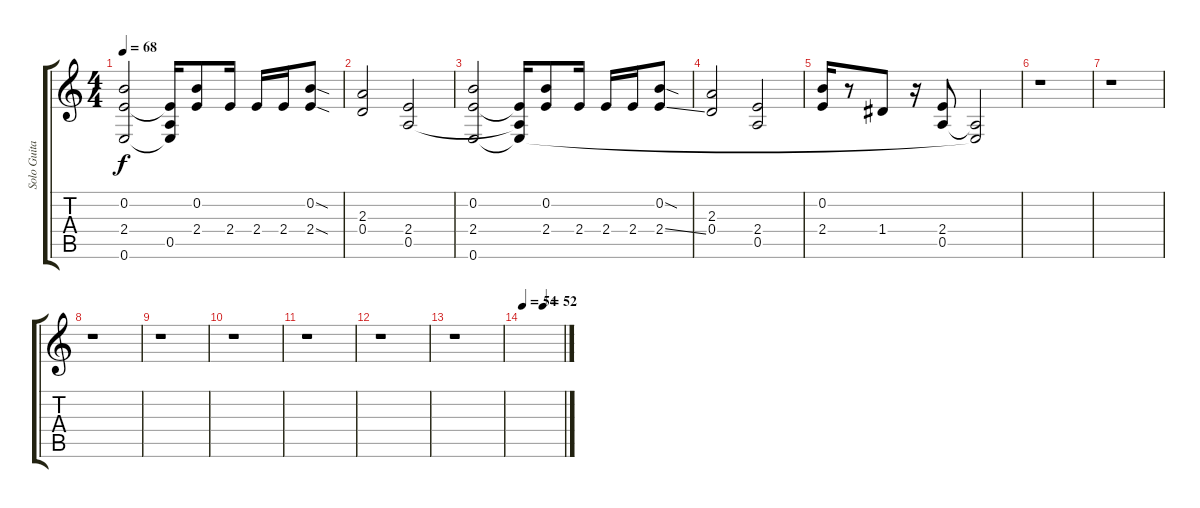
\track ("Solo Guitar 2" "Solo Guita") {instrument distortionguitar}
\staff {score tabs}
\tuning (E4 B3 G3 D3 A2 E2) {hide}
\ts (4 4)
\tempo 68
\clef g2
\ks c
(0.2 2.4 0.6).2{dy f} (2.4{t} 0.5{t} 0.6{t}).16 (0.2 2.4).8 2.4.16 2.4.16 2.4.16 (0.2{sod} 2.4{sod}).8 |
(2.3 0.4).2 (2.4 0.5).2 |
(0.2 2.4 0.6).2 (2.4{t} 0.5{t} 0.6{t}).16 (0.2 2.4).8 2.4.16 2.4.16 2.4.16 (0.2{sod} 2.4{ss}).8 |
(2.3 0.4).2 (2.4 0.5).2 |
(0.2 2.4).16 r.8 1.4.8 r.16 (2.4 0.5).8 (0.5{t} 0.6{t}).2 |
r.1 |
r.1 |
r.1 |
r.1 |
r.1 |
r.1 |
r.1 |
r.1 |
\tempo 54
\tempo (52 0.5)
